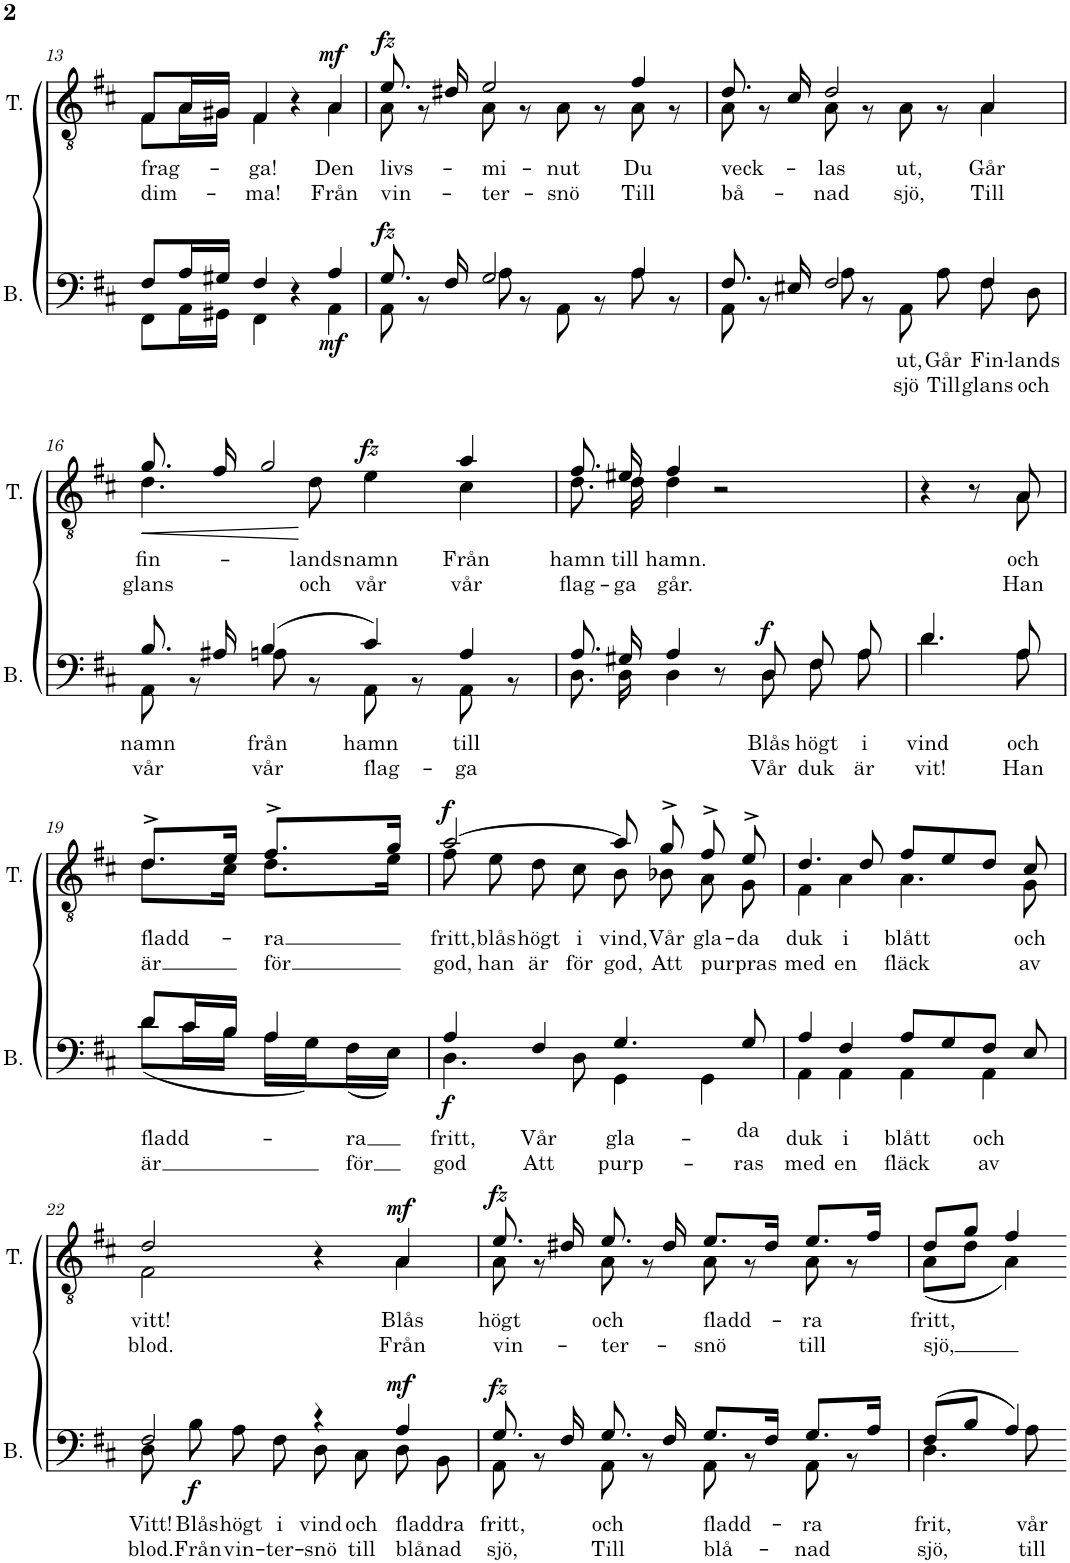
**kern	**text	**text	**dynam	**kern	**text	**text	**dynam
*part2	*part2	*part2	*part2	*part1	*part1	*part1	*part1
*staff2	*staff2	*staff2	*staff2	*staff1	*staff1	*staff1	*staff1
*I"Bass	*	*	*	*I"Tenor	*	*	*
*I'B.	*	*	*	*I'T.	*	*	*
!!LO:PB:g=z
*clefF4	*	*	*	*clefGv2	*	*	*
*k[f#c#]	*	*	*	*k[f#c#]	*	*	*
*M4/4	*	*	*	*M4/4	*	*	*
*met(c)	*	*	*	*met(c)	*	*	*
=13	=13	=13	=13	=13	=13	=13	=13
*^	*	*	*	*	*	*	*
!	!	!	!	!	!	!LO:LY:b	!LO:LY:b	!
*	*	*	*	*	*^	*	*	*
8F#/L	8FF#\L	.	.	.	8F#/L	8F#\L	frag-	dim-	.
16A/L	16AA\L	.	.	.	16A/L	16A\L	.	.	.
16G#X/JJ	16GG#X\JJ	.	.	.	16G#X/JJ	16G#\JJ	.	.	.
!	!	!	!	!	!	!	!LO:LY:b	!LO:LY:b	!
4F#/	4FF#\	.	.	.	4F#/	4F#\	-ga!	-ma!	.
4r	4ryy	.	.	.	4r	4ryy	.	.	.
!	!	!	!	!LO:DY:b	!	!	!LO:LY:b	!LO:LY:b	!LO:DY:a
4A/	4AA\	.	.	mf	4A/	4A\	Den	Från	mf
=14	=14	=14	=14	=14	=14	=14	=14	=14	=14
!	!	!	!	!LO:DY:a	!	!	!LO:LY:b	!LO:LY:b	!LO:DY:a
8.G/	8AA\	.	.	fz	8.e/	8A\	livs-	vin-	fz
.	8r	.	.	.	.	8r	.	.	.
16F#/	.	.	.	.	16d#X/	.	.	.	.
!	!	!	!	!	!	!	!LO:LY:b	!LO:LY:b	!
2G/	8A\	.	.	.	2e/	8A\	mi-	-ter-	.
.	8r	.	.	.	.	8r	.	.	.
!	!	!	!	!	!	!	!LO:LY:b	!LO:LY:b	!
.	8AA\	.	.	.	.	8A\	-nut	-snö	.
.	8r	.	.	.	.	8r	.	.	.
!	!	!	!	!	!	!	!LO:LY:b	!LO:LY:b	!
4A/	8A\	.	.	.	4f#/	8A\	Du	Till	.
.	8r	.	.	.	.	8r	.	.	.
=15	=15	=15	=15	=15	=15	=15	=15	=15	=15
!	!	!	!	!	!	!	!LO:LY:b	!LO:LY:b	!
8.F#/	8AA\	.	.	.	8.d/	8A\	veck-	bå-	.
.	8r	.	.	.	.	8r	.	.	.
16E#X/	.	.	.	.	16c#/	.	.	.	.
!	!	!	!	!	!	!	!LO:LY:b	!LO:LY:b	!
2F#/	8A\	.	.	.	2d/	8A\	-las	-nad	.
.	8r	.	.	.	.	8r	.	.	.
!	!	!LO:LY:b	!LO:LY:b	!	!	!	!LO:LY:b	!LO:LY:b	!
.	8AA\	ut,	sjö	.	.	8A\	ut,	sjö,	.
!	!	!LO:LY:b	!LO:LY:b	!	!	!	!	!	!
.	8A\	Går	Till	.	.	8r	.	.	.
!	!	!LO:LY:b	!LO:LY:b	!	!	!	!LO:LY:b	!LO:LY:b	!
4F#/	8F#\	Fin-	glans	.	4A/	4A\	Går	Till	.
!	!	!LO:LY:b	!LO:LY:b	!	!	!	!	!	!
.	8D\	-lands	och	.	.	.	.	.	.
!!LO:LB:g=z	!!
=16	=16	=16	=16	=16	=16	=16	=16	=16	=16
!	!	!LO:LY:b	!LO:LY:b	!	!	!	!LO:LY:b	!LO:LY:b	!LO:HP:b
8.B/	8AA\	namn	vår	.	8.g/	4.d\	fin-	glans	<
.	8r	.	.	.	.	.	.	.	.
16A#X/	.	.	.	.	16f#/	.	.	.	.
!	!	!LO:LY:b	!LO:LY:b	!	!	!	!	!	!
(4B/	8An\	från	vår	.	2g/	.	.	.	.
!	!	!	!	!	!	!	!LO:LY:b	!LO:LY:b	!
.	8r	.	.	.	.	8d\	-lands	och	[
!	!	!LO:LY:b	!LO:LY:b	!	!	!	!LO:LY:b	!LO:LY:b	!LO:DY:a
4c#/)	8AA\	hamn	flag-	.	.	4e\	namn	vår	fz
.	8r	.	.	.	.	.	.	.	.
!	!	!LO:LY:b	!LO:LY:b	!	!	!	!LO:LY:b	!LO:LY:b	!
4A/	8AA\	till	-ga	.	4a/	4c#\	Från	vår	.
.	8r	.	.	.	.	.	.	.	.
=17	=17	=17	=17	=17	=17	=17	=17	=17	=17
!	!	!	!	!	!	!	!LO:LY:b	!LO:LY:b	!
8.A/	8.D\	.	.	.	8.f#/	8.d\	hamn	flag-	.
!	!	!	!	!	!	!	!LO:LY:b	!LO:LY:b	!
16G#X/	16D\	.	.	.	16e#X/	16d\	till	-ga	.
!	!	!	!	!	!	!	!LO:LY:b	!LO:LY:b	!
4A/	4D\	.	.	.	4f#/	4d\	hamn.	går.	.
8r	8ryy	.	.	.	2r	2ryy	.	.	.
!	!	!LO:LY:b	!LO:LY:b	!LO:DY:a	!	!	!	!	!
8D/	8D\	Blås	Vår	f	.	.	.	.	.
!	!	!LO:LY:b	!LO:LY:b	!	!	!	!	!	!
8F#/	8F#\	högt	duk	.	.	.	.	.	.
!	!	!LO:LY:b	!LO:LY:b	!	!	!	!	!	!
8A/	8A\	i	är	.	.	.	.	.	.
=18	=18	=18	=18	=18	=18	=18	=18	=18	=18
!	!	!LO:LY:b	!LO:LY:b	!	!	!	!	!	!
4.d/	4.d\	vind	vit!	.	4r	4.ryy	.	.	.
.	.	.	.	.	8r	.	.	.	.
!	!	!LO:LY:b	!LO:LY:b	!	!	!	!LO:LY:b	!LO:LY:b	!
8A/	8A\	och	Han	.	8A/	8A\	och	Han	.
!!LO:LB:g=z	!!
=19	=19	=19	=19	=19	=19	=19	=19	=19	=19
!	!	!LO:LY:b	!LO:LY:b	!	!	!	!LO:LY:b	!LO:LY:b	!
8d/L	(8d\L	fladd-	är	.	8.d^/L	8.d\L	fladd-	är	.
16c#/L	16c#\L	.	.	.	.	.	.	.	.
16B/JJ	16B\JJ	.	.	.	16e/Jk	16c#\Jk	.	.	.
!	!	!	!	!	!	!	!LO:LY:b	!LO:LY:b	!
4A/	16A\LL	.	.	.	8.f#^/L	8.d\L	-ra	för	.
.	16G\J)	.	.	.	.	.	.	.	.
!	!	!LO:LY:b	!LO:LY:b	!	!	!	!	!	!
.	(16F#\L	-ra	för	.	.	.	.	.	.
.	16E\JJ)	.	.	.	16g/Jk	16e\Jk	.	.	.
=20	=20	=20	=20	=20	=20	=20	=20	=20	=20
!	!	!LO:LY:b	!LO:LY:b	!LO:DY:b	!	!	!LO:LY:b	!LO:LY:b	!LO:DY:a
4A/	4.D\	fritt,	god	f	[2a/	8f#\	fritt,	god,	f
!	!	!	!	!	!	!	!LO:LY:b	!LO:LY:b	!
.	.	.	.	.	.	8e\	blås	han	.
!	!	!LO:LY:b	!LO:LY:b	!	!	!	!LO:LY:b	!LO:LY:b	!
4F#/	.	Vår	Att	.	.	8d\	högt	är	.
!	!	!	!	!	!	!	!LO:LY:b	!LO:LY:b	!
.	8D\	.	.	.	.	8c#\	i	för	.
!	!	!LO:LY:b	!LO:LY:b	!	!	!	!LO:LY:b	!LO:LY:b	!
4.G/	4GG\	gla-	purp-	.	8a/]	8B\	vind,	god,	.
!	!	!	!	!	!	!	!LO:LY:b	!LO:LY:b	!
.	.	.	.	.	8g^/	8B-X\	Vår	Att	.
!	!	!	!	!	!	!	!LO:LY:b	!LO:LY:b	!
.	4GG\	.	.	.	8f#^/	8A\	gla-	purpras	.
!	!	!LO:LY:b	!LO:LY:b	!	!	!	!LO:LY:b	!	!
8G/	.	-da	ras	.	8e^/	8G\	-da	.	.
=21	=21	=21	=21	=21	=21	=21	=21	=21	=21
!	!	!LO:LY:b	!LO:LY:b	!	!	!	!LO:LY:b	!LO:LY:b	!
4A/	4AA\	duk	med	.	4.d/	4F#\	duk	med	.
!	!	!LO:LY:b	!LO:LY:b	!	!	!	!LO:LY:b	!LO:LY:b	!
4F#/	4AA\	i	en	.	.	4A\	i	en	.
.	.	.	.	.	8d/	.	.	.	.
!	!	!LO:LY:b	!LO:LY:b	!	!	!	!LO:LY:b	!LO:LY:b	!
8A/L	4AA\	blått	fläck	.	8f#/L	4.A\	blått	fläck	.
8G/	.	.	.	.	8e/	.	.	.	.
!	!	!LO:LY:b	!LO:LY:b	!	!	!	!	!	!
8F#/J	4AA\	och	av	.	8d/J	.	.	.	.
!	!	!	!	!	!	!	!LO:LY:b	!LO:LY:b	!
8E/	.	.	.	.	8c#/	8G\	och	av	.
!!LO:LB:g=z	!!
=22	=22	=22	=22	=22	=22	=22	=22	=22	=22
!	!	!LO:LY:b	!LO:LY:b	!	!	!	!LO:LY:b	!LO:LY:b	!
2F#/	8D\	Vitt!	blod.	.	2d/	2F#\	vitt!	blod.	.
!	!	!LO:LY:b	!LO:LY:b	!LO:DY:b	!	!	!	!	!
.	8B\	Blås	Från	f	.	.	.	.	.
!	!	!LO:LY:b	!LO:LY:b	!	!	!	!	!	!
.	8A\	högt	vin-	.	.	.	.	.	.
!	!	!LO:LY:b	!LO:LY:b	!	!	!	!	!	!
.	8F#\	i	-ter-	.	.	.	.	.	.
!	!	!LO:LY:b	!LO:LY:b	!	!	!	!	!	!
4r	8D\	vind	-snö	.	4r	4ryy	.	.	.
!	!	!LO:LY:b	!LO:LY:b	!	!	!	!	!	!
.	8C#\	och	till	.	.	.	.	.	.
!	!	!LO:LY:b	!LO:LY:b	!LO:DY:a	!	!	!LO:LY:b	!LO:LY:b	!LO:DY:a
4A/	8D\	fladdra	blånad	mf	4A/	4A\	Blås	Från	mf
.	8BB\	.	.	.	.	.	.	.	.
=23	=23	=23	=23	=23	=23	=23	=23	=23	=23
!	!	!LO:LY:b	!LO:LY:b	!LO:DY:a	!	!	!LO:LY:b	!LO:LY:b	!LO:DY:a
8.G/	8AA\	fritt,	sjö,	fz	8.e/	8A\	högt	vin-	fz
.	8r	.	.	.	.	8r	.	.	.
16F#/	.	.	.	.	16d#X/	.	.	.	.
!	!	!LO:LY:b	!LO:LY:b	!	!	!	!LO:LY:b	!LO:LY:b	!
8.G/	8AA\	och	Till	.	8.e/	8A\	och	-ter-	.
.	8r	.	.	.	.	8r	.	.	.
16F#/	.	.	.	.	16d#/	.	.	.	.
!	!	!LO:LY:b	!LO:LY:b	!	!	!	!LO:LY:b	!LO:LY:b	!
8.G/L	8AA\	fladd-	blå-	.	8.e/L	8A\	fladd-	-snö	.
.	8r	.	.	.	.	8r	.	.	.
16F#/Jk	.	.	.	.	16d#/Jk	.	.	.	.
!	!	!LO:LY:b	!LO:LY:b	!	!	!	!LO:LY:b	!LO:LY:b	!
8.G/L	8AA\	-ra	-nad	.	8.e/L	8A\	-ra	till	.
.	8r	.	.	.	.	8r	.	.	.
16A/Jk	.	.	.	.	16f#/Jk	.	.	.	.
=23X1	=23X1	=23X1	=23X1	=23X1	=23X1	=23X1	=23X1	=23X1	=23X1
!	!	!LO:LY:b	!LO:LY:b	!	!	!	!LO:LY:b	!LO:LY:b	!
(8F#/L	4.D\	frit,	sjö,	.	8d/L	(8A\L	fritt,	sjö,	.
8B/J	.	.	.	.	8g/J	8d\J	.	.	.
4A/)	.	.	.	.	4f#/	4A\)	.	.	.
!	!	!LO:LY:b	!LO:LY:b	!	!	!	!	!	!
.	8A\	vår	till	.	.	.	.	.	.
*v	*v	*	*	*	*	*	*	*	*
*	*	*	*	*v	*v	*	*	*
=-	=-	=-	=-	=-	=-	=-	=-
*-	*-	*-	*-	*-	*-	*-	*-
